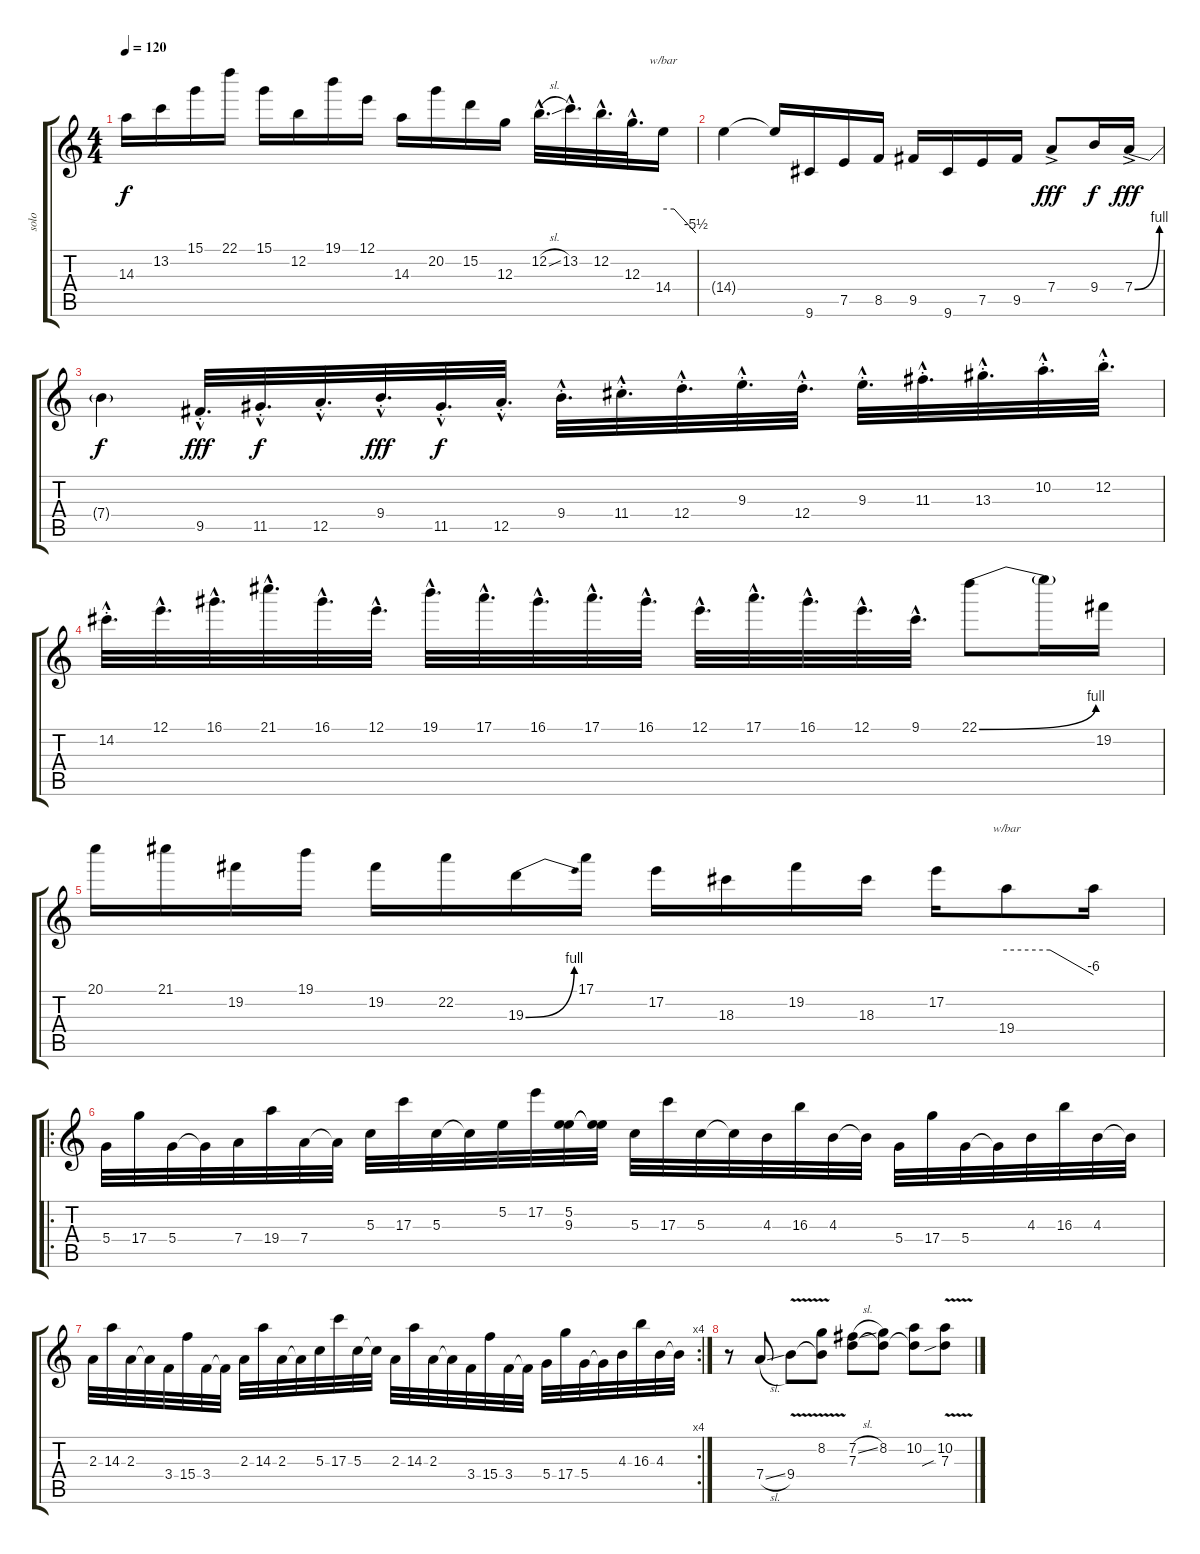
\track ("solo" "solo") {instrument overdrivenguitar}
\staff {score tabs}
\tuning (E4 B3 G3 D3 A2 E2) {hide}
\ts (4 4)
\tempo 120
\clef g2
\ks c
14.3.16{dy f} 13.2.16 15.1.16 22.1.16 15.1.16 12.2.16 19.1.16 12.1.16 14.3.16 20.2.16 15.2.16 12.3.16 12.2{sl hac}.32{d} 13.2{hac}.32{d} 12.2{hac}.32{d} 12.3{hac}.32{d} 14.4.16{tbe (custom default 0 0 20 0 60 -22)} |
14.4{t}.4 14.4{t}.16 9.6.16 7.5.16 8.5.16 9.5.16 9.6.16 7.5.16 9.5.16 7.4{ac}.8{dy fff instrument guitarharmonics} 9.4.16{dy f} 7.4{be (bend 0 0 60 4) ac}.16{dy fff} |
7.4{t}.4{dy f} 9.5{hac st}.32{d dy fff instrument overdrivenguitar} 11.5{hac st}.32{d dy f} 12.5{hac st}.32{d} 9.4{hac st}.32{d dy fff} 11.5{hac st}.32{d dy f} 12.5{hac st}.32{d} 9.4{hac st}.32{d} 11.4{hac st}.32{d} 12.4{hac st}.32{d} 9.3{hac st}.32{d} 12.4{hac st}.32{d} 9.3{hac st}.32{d} 11.3{hac st}.32{d} 13.3{hac st}.32{d} 10.2{hac st}.32{d} 12.2{hac st}.32{d} |
14.2{hac st}.32{d} 12.1{hac}.32{d} 16.1{hac}.32{d} 21.1{hac}.32{d} 16.1{hac}.32{d} 12.1{hac}.32{d} 19.1{hac}.32{d} 17.1{hac}.32{d} 16.1{hac}.32{d} 17.1{hac}.32{d} 16.1{hac}.32{d} 12.1{hac}.32{d} 17.1{hac}.32{d} 16.1{hac}.32{d} 12.1{hac}.32{d} 9.1{hac}.32{d} 22.1{be (bend 0 0 60 4)}.8 22.1{t}.16 19.2.16 |
20.1.16 21.1.16 19.2.16 19.1.16 19.2.16 22.2.16 19.3{be (bend 0 0 60 4)}.16 17.1.16 17.2.16 18.3.16 19.2.16 18.3.16 17.2.16 19.4.8{tbe (custom default 0 0 30 0 60 -24)} 19.4{t}.16 |
\ro
5.4.32{volume 9 balance 2} 17.4.32 5.4.32 5.4{t}.32 7.4.32 19.4.32 7.4.32 7.4{t}.32 5.3.32 17.3.32 5.3.32 5.3{t}.32 5.2.32 17.2.32 (5.2 9.3).32 (5.2{t} 9.3{t}).32 5.3.32 17.3.32 5.3.32 5.3{t}.32 4.3.32 16.3.32 4.3.32 4.3{t}.32 5.4.32 17.4.32 5.4.32 5.4{t}.32 4.3.32 16.3.32 4.3.32 4.3{t}.32 |
\rc 4
2.3.32 14.3.32 2.3.32 2.3{t}.32 3.4.32 15.4.32 3.4.32 3.4{t}.32 2.3.32 14.3.32 2.3.32 2.3{t}.32 5.3.32 17.3.32 5.3.32 5.3{t}.32 2.3.32 14.3.32 2.3.32 2.3{t}.32 3.4.32 15.4.32 3.4.32 3.4{t}.32 5.4.32 17.4.32 5.4.32 5.4{t}.32 4.3.32 16.3.32 4.3.32 4.3{t}.32 |
r.8 7.4{sl}.8{volume 13 balance 8} 9.4{v}.8 (8.2 9.4{t}).8 (7.2{sl} 7.3).8 (8.2 7.3{t}).8 (10.2 7.3{t}).8 (10.2 7.3{v sib}).8
